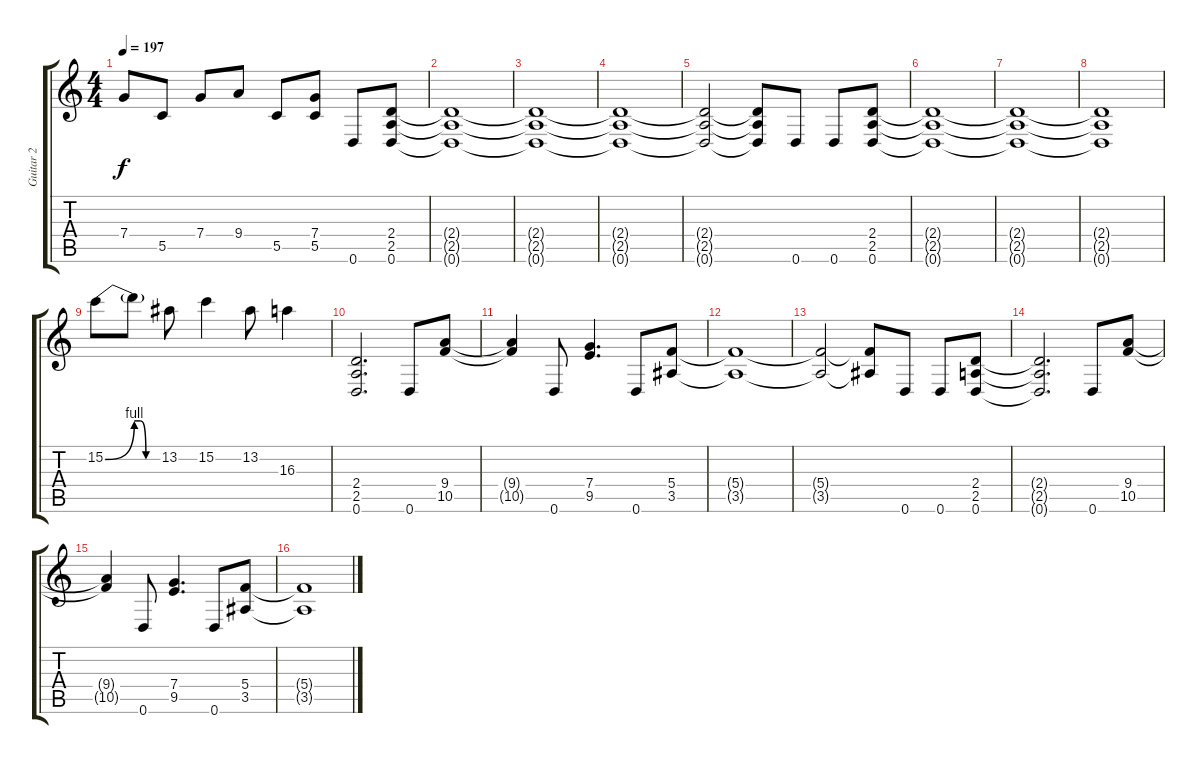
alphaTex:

\track ("Guitar 2" "Guitar 2") {instrument distortionguitar}
\staff {score tabs}
\tuning (D4 A3 F3 C3 G2 D2) {hide}
\ts (4 4)
\tempo 197
\clef g2
\ks c
7.4.8{dy f} 5.5.8 7.4.8 9.4.8 5.5.8 (7.4 5.5).8 0.6.8 (2.4 2.5 0.6).8 |
(2.4{t} 2.5{t} 0.6{t}).1 |
(2.4{t} 2.5{t} 0.6{t}).1 |
(2.4{t} 2.5{t} 0.6{t}).1 |
(2.4{t} 2.5{t} 0.6{t}).2 (2.4{t} 2.5{t} 0.6{t}).8 0.6.8 0.6.8 (2.4 2.5 0.6).8 |
(2.4{t} 2.5{t} 0.6{t}).1 |
(2.4{t} 2.5{t} 0.6{t}).1 |
(2.4{t} 2.5{t} 0.6{t}).1 |
15.2{be (bend 0 0 60 4)}.8 15.2{be (custom 0 4 15 4 30 0 60 0) t}.8 13.2.8 15.2.4 13.2.8 16.3.4 |
(2.4 2.5 0.6).2{d} 0.6.8 (9.4 10.5).8 |
(9.4{t} 10.5{t}).4 0.6.8 (7.4 9.5).4{d} 0.6.8 (5.4 3.5).8 |
(5.4{t} 3.5{t}).1 |
(5.4{t} 3.5{t}).2 (5.4{t} 3.5{t}).8 0.6.8 0.6.8 (2.4 2.5 0.6).8 |
(2.4{t} 2.5{t} 0.6{t}).2{d} 0.6.8 (9.4 10.5).8 |
(9.4{t} 10.5{t}).4 0.6.8 (7.4 9.5).4{d} 0.6.8 (5.4 3.5).8 |
(5.4{t} 3.5{t}).1
